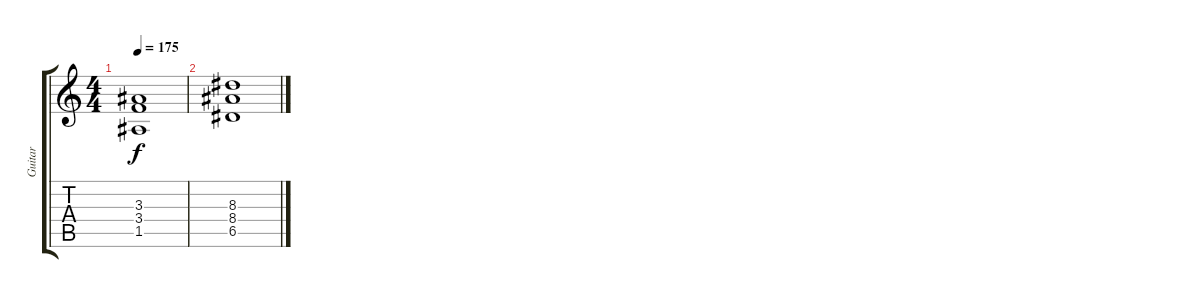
\track ("Guitar" "Guitar") {instrument distortionguitar}
\staff {score tabs}
\tuning (E4 B3 G3 D3 A2 E2) {hide}
\ts (4 4)
\tempo 175
\clef g2
\ks c
(3.3 3.4 1.5).1{dy f} |
(8.3 8.4 6.5).1
